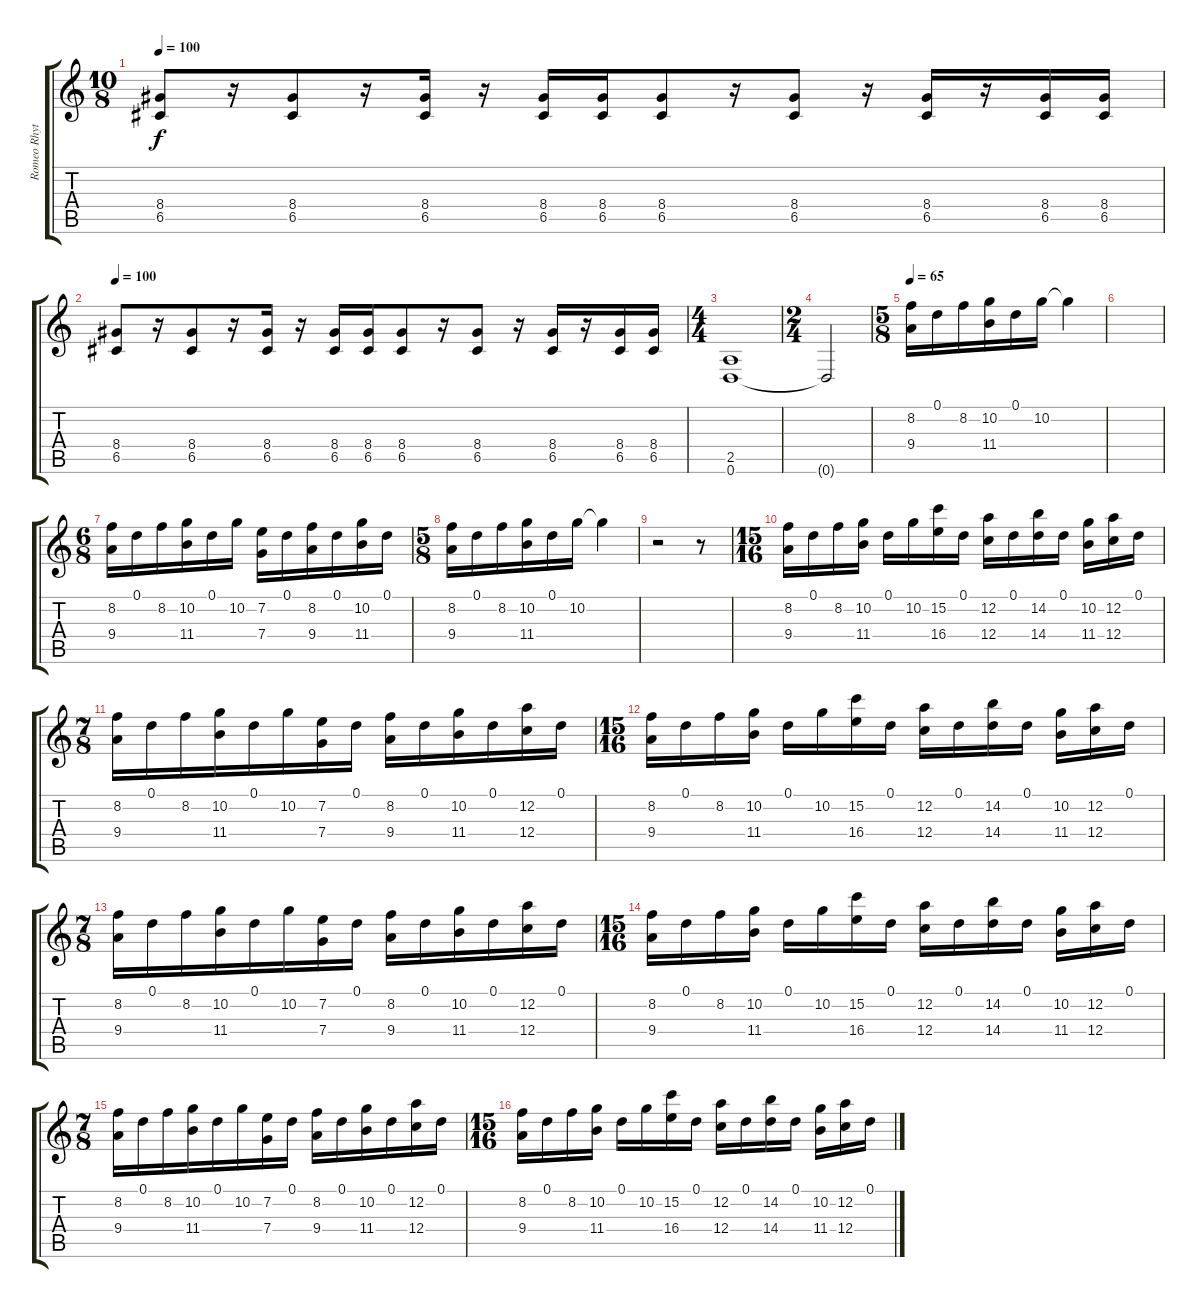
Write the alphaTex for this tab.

\track ("Romeo Rhythim" "Romeo Rhyt") {instrument overdrivenguitar}
\staff {score tabs}
\tuning (D4 A3 F3 C3 G2 D2) {hide}
\ts (10 8)
\tempo 100
\clef g2
\ks c
(8.4 6.5).8{dy f} r.16 (8.4 6.5).8 r.16 (8.4 6.5).16 r.16 (8.4 6.5).16 (8.4 6.5).16 (8.4 6.5).8 r.16 (8.4 6.5).8 r.16 (8.4 6.5).16 r.16 (8.4 6.5).16 (8.4 6.5).16 |
\tempo 100
(8.4 6.5).8 r.16 (8.4 6.5).8 r.16 (8.4 6.5).16 r.16 (8.4 6.5).16 (8.4 6.5).16 (8.4 6.5).8 r.16 (8.4 6.5).8 r.16 (8.4 6.5).16 r.16 (8.4 6.5).16 (8.4 6.5).16 |
\ts (4 4)
(2.5 0.6).1 |
\ts (2 4)
0.6{t}.2 |
\ts (5 8)
\tempo 65
(8.2 9.4).16{instrument electricguitarclean} 0.1.16 8.2.16 (10.2 11.4).16 0.1.16 10.2.16 10.2{t}.4 |
|
\ts (6 8)
(8.2 9.4).16 0.1.16 8.2.16 (10.2 11.4).16 0.1.16 10.2.16 (7.2 7.4).16 0.1.16 (8.2 9.4).16 0.1.16 (10.2 11.4).16 0.1.16 |
\ts (5 8)
(8.2 9.4).16 0.1.16 8.2.16 (10.2 11.4).16 0.1.16 10.2.16 10.2{t}.4 |
r.2 r.8 |
\ts (15 16)
(8.2 9.4).16 0.1.16 8.2.16 (10.2 11.4).16 0.1.16 10.2.16 (15.2 16.4).16 0.1.16 (12.2 12.4).16 0.1.16 (14.2 14.4).16 0.1.16 (10.2 11.4).16 (12.2 12.4).16 0.1.16 |
\ts (7 8)
(8.2 9.4).16 0.1.16 8.2.16 (10.2 11.4).16 0.1.16 10.2.16 (7.2 7.4).16 0.1.16 (8.2 9.4).16 0.1.16 (10.2 11.4).16 0.1.16 (12.2 12.4).16 0.1.16 |
\ts (15 16)
(8.2 9.4).16 0.1.16 8.2.16 (10.2 11.4).16 0.1.16 10.2.16 (15.2 16.4).16 0.1.16 (12.2 12.4).16 0.1.16 (14.2 14.4).16 0.1.16 (10.2 11.4).16 (12.2 12.4).16 0.1.16 |
\ts (7 8)
(8.2 9.4).16 0.1.16 8.2.16 (10.2 11.4).16 0.1.16 10.2.16 (7.2 7.4).16 0.1.16 (8.2 9.4).16 0.1.16 (10.2 11.4).16 0.1.16 (12.2 12.4).16 0.1.16 |
\ts (15 16)
(8.2 9.4).16 0.1.16 8.2.16 (10.2 11.4).16 0.1.16 10.2.16 (15.2 16.4).16 0.1.16 (12.2 12.4).16 0.1.16 (14.2 14.4).16 0.1.16 (10.2 11.4).16 (12.2 12.4).16 0.1.16 |
\ts (7 8)
(8.2 9.4).16 0.1.16 8.2.16 (10.2 11.4).16 0.1.16 10.2.16 (7.2 7.4).16 0.1.16 (8.2 9.4).16 0.1.16 (10.2 11.4).16 0.1.16 (12.2 12.4).16 0.1.16 |
\ts (15 16)
(8.2 9.4).16 0.1.16 8.2.16 (10.2 11.4).16 0.1.16 10.2.16 (15.2 16.4).16 0.1.16 (12.2 12.4).16 0.1.16 (14.2 14.4).16 0.1.16 (10.2 11.4).16 (12.2 12.4).16 0.1.16
